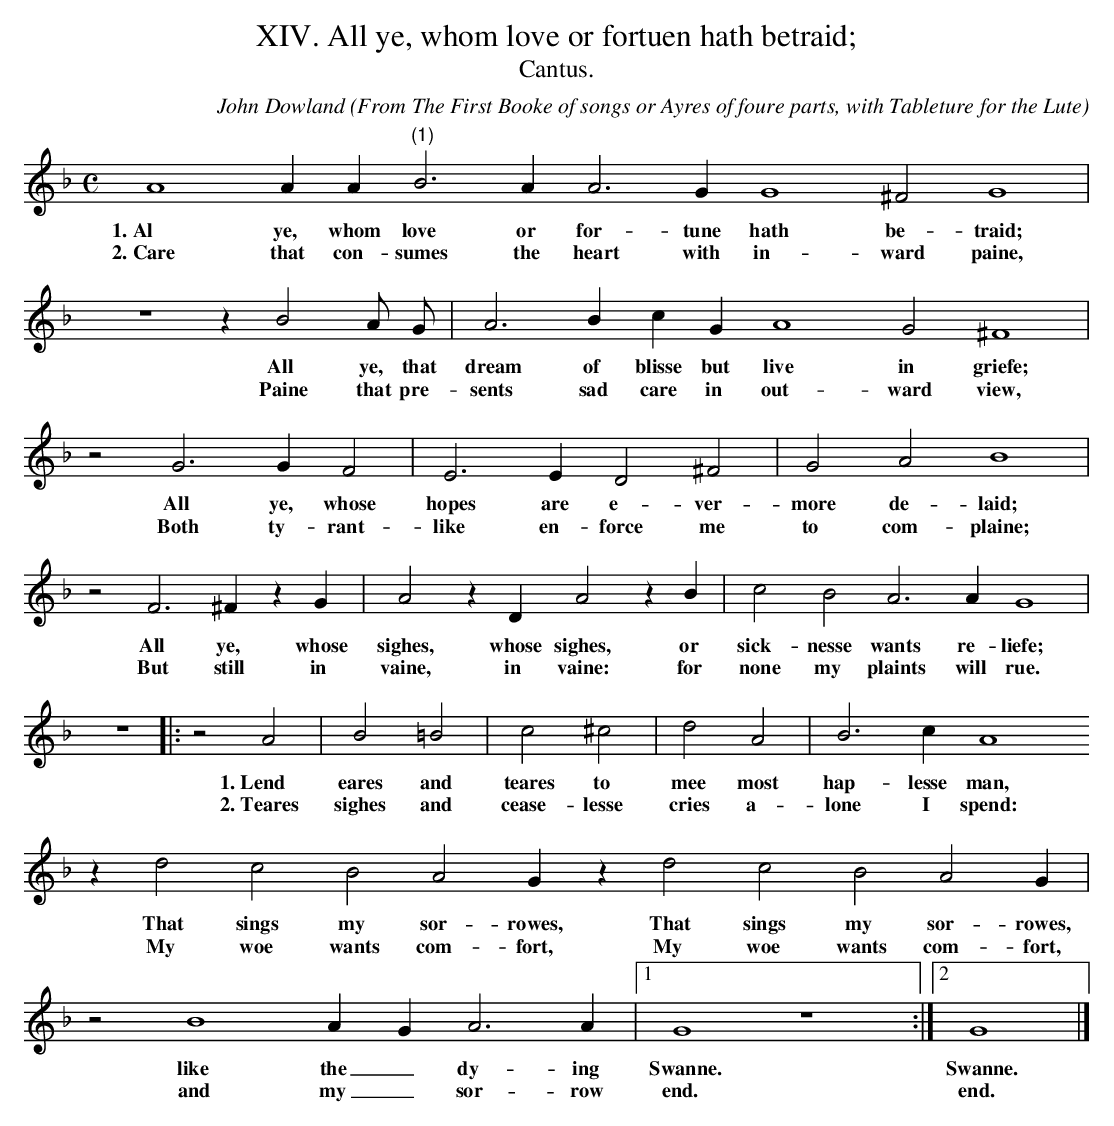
X:1
T:XIV. All ye, whom love or fortuen hath betraid;
T:Cantus.
C: John Dowland
O: From The First Booke of songs or Ayres of foure parts, with Tableture for the Lute
L:1/4
M:C
K:G dor
A4 A A "(1)"B3 A A3 G G4 ^F2 G4 |
w: 1.~Al ye, whom love or for- tune hath be- traid;
w: 2.~Care that con- sumes the heart with in- ward paine,
z4 z B2 A/ G/ | A3 B c G A4 G2 ^F4 |
w: All ye, that dream of blisse but live in griefe;
w: Paine that pre- sents sad care in out- ward view,
z2 G3 G F2 | E3 E D2 ^F2 | G2 A2 B4 |
w: All ye, whose hopes are e- ver- more de- laid;
w: Both ty- rant- like en- force me to com- plaine;
z2 F3 ^F z G | A2 z D A2 z B | c2 B2 A3 A G4 |
w: All ye, whose sighes, whose sighes, or sick- nesse wants re- liefe;
w: But still in vaine, in vaine: for none my plaints will rue.
z4 |: z2 A2 | B2 =B2 | c2 ^c2 | d2 A2 |  B3 c A4
w: 1.~Lend eares and teares to mee most hap- lesse man,
w: 2.~Teares sighes and cease- lesse cries a- lone I spend:
z d2 c2 B2 A2 G z d2 c2 B2 A2 G | z2 B4 A G A3 A |1 G4 z4 :|2 G4 |]
w: That sings my sor- rowes, That sings my sor- rowes, like the _ dy- ing Swanne. Swanne.
w: My woe wants com- fort, My woe wants com- fort, and my _ sor- row end. end.
